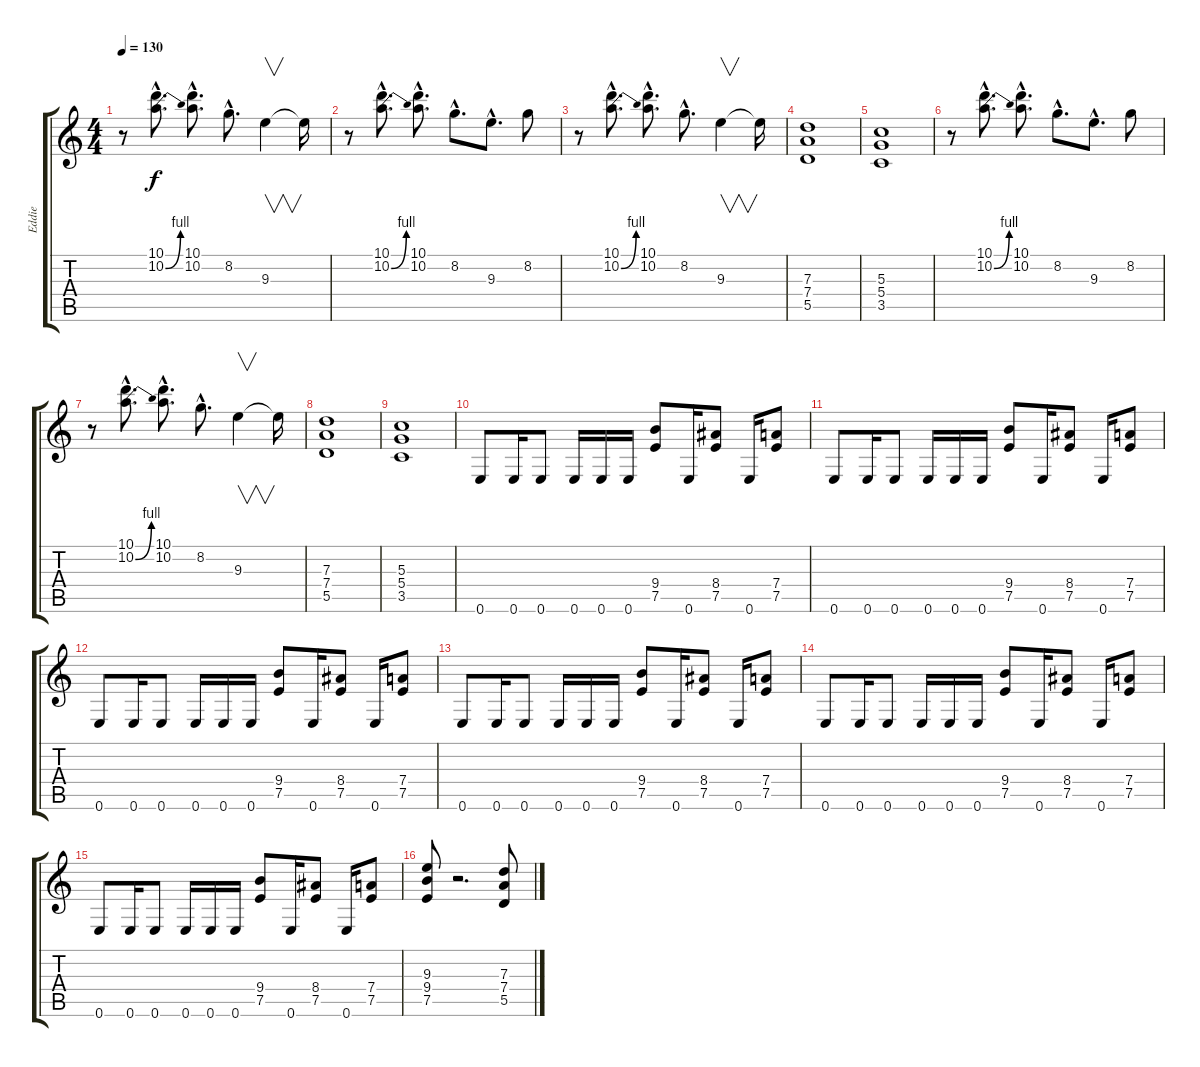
\track ("Eddie" "Eddie") {instrument distortionguitar}
\staff {score tabs}
\tuning (E4 B3 G3 D3 A2 E2) {hide}
\ts (4 4)
\tempo 130
\clef g2
\ks c
r.8{dy f} (10.1{hac} 10.2{be (bend 0 0 60 4) hac}).8{d} (10.1{hac} 10.2{hac}).8{d} 8.2{hac}.8{d} 9.3.4{v} 9.3{t}.16 |
r.8 (10.1{hac} 10.2{be (bend 0 0 60 4) hac}).8{d} (10.1{hac} 10.2{hac}).8{d} 8.2{hac}.8{d} 9.3{hac}.8{d} 8.2.8 |
r.8 (10.1{hac} 10.2{be (bend 0 0 60 4) hac}).8{d} (10.1{hac} 10.2{hac}).8{d} 8.2{hac}.8{d} 9.3.4{v} 9.3{t}.16 |
(7.3 7.4 5.5).1 |
(5.3 5.4 3.5).1 |
r.8 (10.1{hac} 10.2{be (bend 0 0 60 4) hac}).8{d} (10.1{hac} 10.2{hac}).8{d} 8.2{hac}.8{d} 9.3{hac}.8{d} 8.2.8 |
r.8 (10.1{hac} 10.2{be (bend 0 0 60 4) hac}).8{d} (10.1{hac} 10.2{hac}).8{d} 8.2{hac}.8{d} 9.3.4{v} 9.3{t}.16 |
(7.3 7.4 5.5).1 |
(5.3 5.4 3.5).1 |
0.6.8 0.6.16 0.6.8 0.6.16 0.6.16 0.6.16 (9.4 7.5).8 0.6.16 (8.4 7.5).8 0.6.16 (7.4 7.5).8 |
0.6.8 0.6.16 0.6.8 0.6.16 0.6.16 0.6.16 (9.4 7.5).8 0.6.16 (8.4 7.5).8 0.6.16 (7.4 7.5).8 |
0.6.8 0.6.16 0.6.8 0.6.16 0.6.16 0.6.16 (9.4 7.5).8 0.6.16 (8.4 7.5).8 0.6.16 (7.4 7.5).8 |
0.6.8 0.6.16 0.6.8 0.6.16 0.6.16 0.6.16 (9.4 7.5).8 0.6.16 (8.4 7.5).8 0.6.16 (7.4 7.5).8 |
0.6.8 0.6.16 0.6.8 0.6.16 0.6.16 0.6.16 (9.4 7.5).8 0.6.16 (8.4 7.5).8 0.6.16 (7.4 7.5).8 |
0.6.8 0.6.16 0.6.8 0.6.16 0.6.16 0.6.16 (9.4 7.5).8 0.6.16 (8.4 7.5).8 0.6.16 (7.4 7.5).8 |
(9.3 9.4 7.5).8 r.2{d} (7.3 7.4 5.5).8
